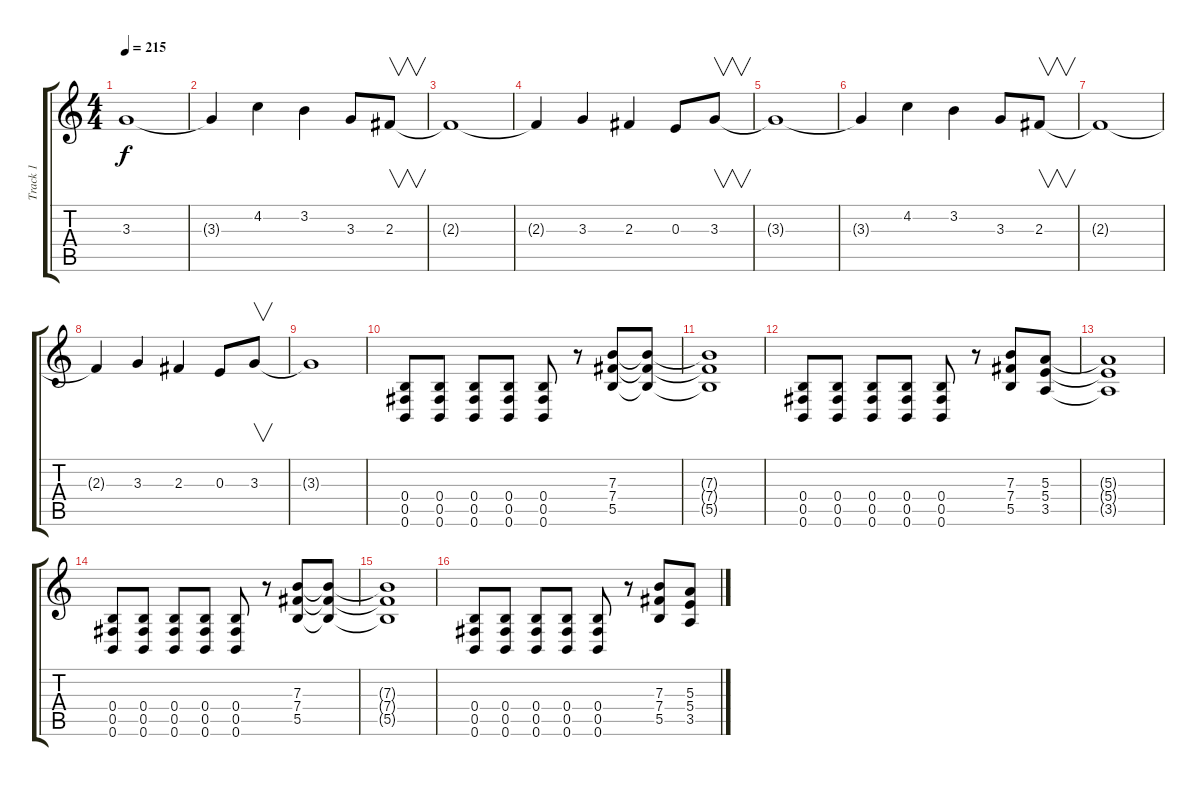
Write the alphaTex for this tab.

\track ("Track 1" "Track 1") {instrument distortionguitar}
\staff {score tabs}
\tuning (Db4 Ab3 E3 B2 Gb2 B1) {hide}
\ts (4 4)
\tempo 215
\clef g2
\ks c
3.3{t}.1{dy f} |
3.3{t}.4 4.2.4 3.2.4 3.3.8 2.3.8{v} |
2.3{t}.1 |
2.3{t}.4 3.3.4 2.3.4 0.3.8 3.3.8{v} |
3.3{t}.1 |
3.3{t}.4 4.2.4 3.2.4 3.3.8 2.3.8{v} |
2.3{t}.1 |
2.3{t}.4 3.3.4 2.3.4 0.3.8 3.3.8{v} |
3.3{t}.1 |
(0.4 0.5 0.6).8 (0.4 0.5 0.6).8 (0.4 0.5 0.6).8 (0.4 0.5 0.6).8 (0.4 0.5 0.6).8 r.8 (7.3 7.4 5.5).8 (7.3{t} 7.4{t} 5.5{t}).8 |
(7.3{t} 7.4{t} 5.5{t}).1 |
(0.4 0.5 0.6).8 (0.4 0.5 0.6).8 (0.4 0.5 0.6).8 (0.4 0.5 0.6).8 (0.4 0.5 0.6).8 r.8 (7.3 7.4 5.5).8 (5.3 5.4 3.5).8 |
(5.3{t} 5.4{t} 3.5{t}).1 |
(0.4 0.5 0.6).8 (0.4 0.5 0.6).8 (0.4 0.5 0.6).8 (0.4 0.5 0.6).8 (0.4 0.5 0.6).8 r.8 (7.3 7.4 5.5).8 (7.3{t} 7.4{t} 5.5{t}).8 |
(7.3{t} 7.4{t} 5.5{t}).1 |
(0.4 0.5 0.6).8 (0.4 0.5 0.6).8 (0.4 0.5 0.6).8 (0.4 0.5 0.6).8 (0.4 0.5 0.6).8 r.8 (7.3 7.4 5.5).8 (5.3 5.4 3.5).8
